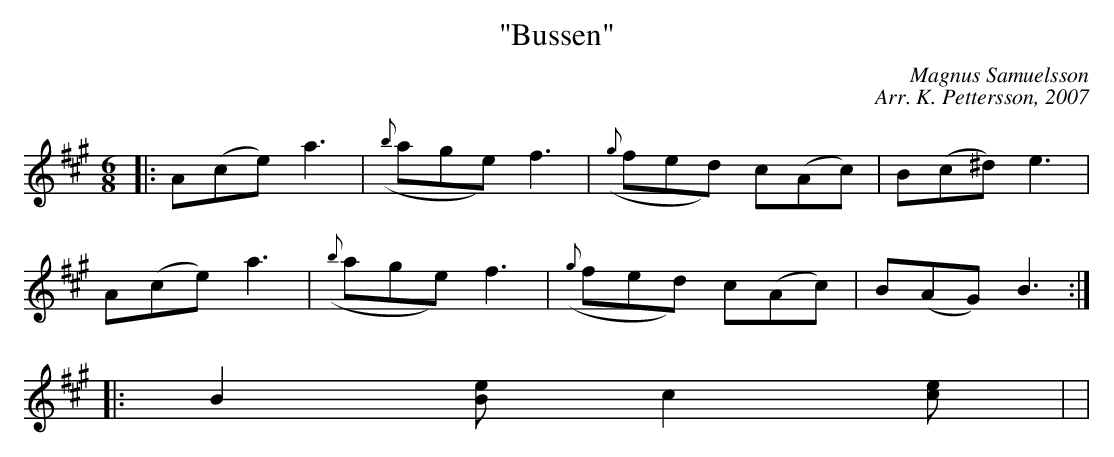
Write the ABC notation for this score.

X:1
T:"Bussen"
C:Magnus Samuelsson
C:Arr. K. Pettersson, 2007
M:6/8
L:1/8
K:A
|: A(ce) a3 | ({b}age) f3 | ({g}fed) c(Ac) | B(c^d) e3 |
 A(ce) a3 | ({b}age) f3 | ({g}fed) c(Ac) | B(AG) B3:|
|: B2[Be] c2[ce] |  |
 | :|
